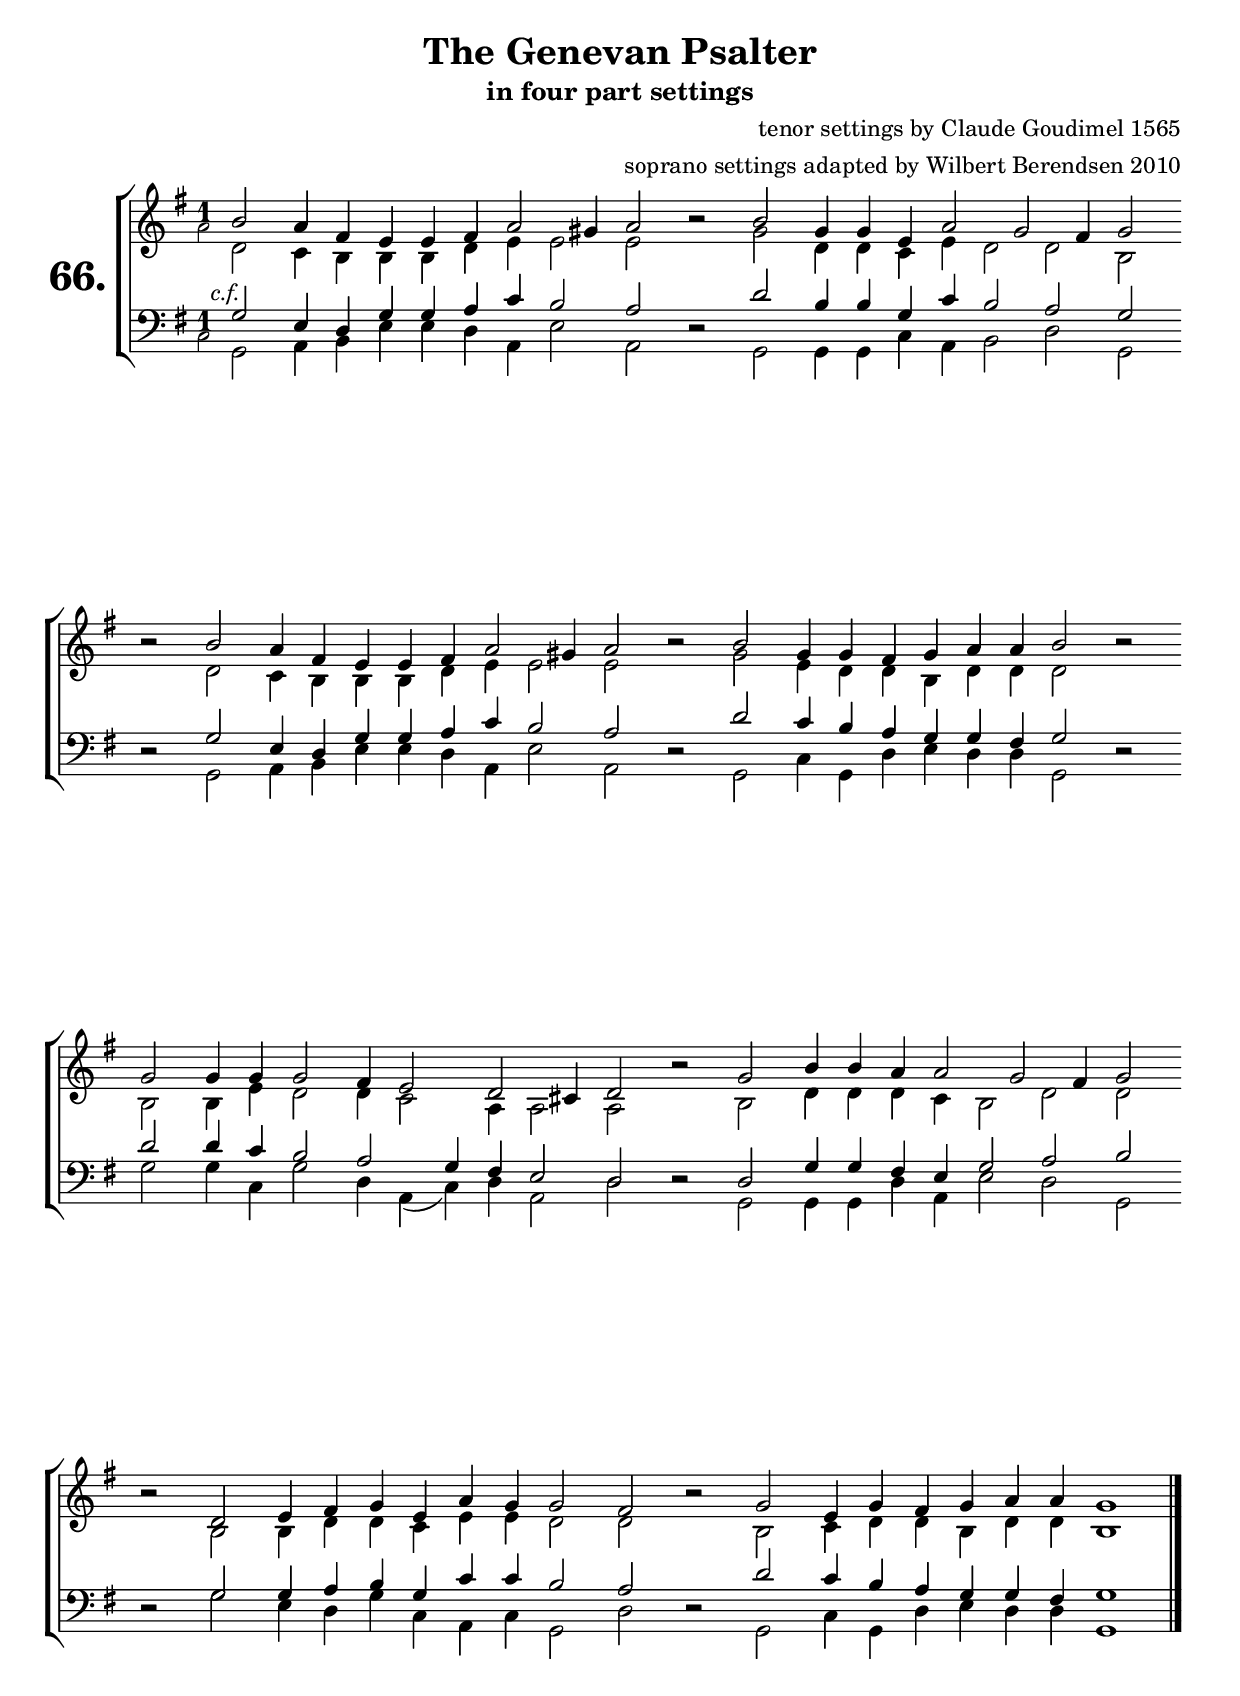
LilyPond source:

\version "2.13.10"

\include "def.ly"

psalm = 66

keySig = {
  \key g \major
}

mel = \relative c' {
  g2 e4 d g g a c b2 a r
  d2 b4 b g c b2 a g r
  g2 e4 d g g a c b2 a r
  d2 c4 b a g g fis g2 r
  d'2 d4 c b2 a g4 fis e2 d r
  d2 g4 g fis e g2 a b r
  g2 g4 a b g c c b2 a r
  d2 c4 b a g g fis g1
}

bas = \relative c {
  g2 a4 b e e d a e'2 a, r
  g2 g4 g c a b2 d g, r
  g2 a4 b e e d a e'2 a, r
  g2 c4 g d' e d d g,2 r
  g'2 g4 c, g'2 d4 a( c) d a2 d r
  g,2 g4 g d' a e'2 d g, r
  g'2 e4 d g c, a c g2 d' r
  g,2 c4 g d' e d d g,1
}

sop = \relative c'' {
  b2 a4 fis e e fis a2 gis4 a2 r
  b2 g4 g e a2 g fis4 g2 r
  b2 a4 fis e e fis a2 gis4 a2 r
  b2 g4 g fis g a a b2 r
  g2 g4 g g2 fis4 e2 d cis4 d2 r
  g2 b4 b a a2 g fis4 g2 r
  d2 e4 fis g e a g g2 fis r
  g2 e4 g fis g a a g1
}

alt = \relative c' {
  d2 c4 b b b d e e2 e r
  g2 d4 d c e d2 d b r
  d2 c4 b b b d e e2 e r
  g2 e4 d d b d d d2 r
  b2 b4 e d2 d4 c2 a4 a2 a r
  b2 d4 d d c b2 d d r
  b2 b4 d d c e e d2 d r
  b2 c4 d d b d d b1
}

% modified for soprano setting
altSS = \relative c' {
  d2 c4 b b b d e e2 e r
  g2 d4 d c e d2 d b r
  d2 c4 b b b d e e2 e r
  g2 e4 d d b d d d2 r
  g2 g4 g g2 fis4 e2 d cis4 d2 r
  b2 d4 d d c b2 d d r
  d2 e4 fis g e a g g2 fis r
  g2 e4 d d b d d b1
}

tenSS = \relative c' {
  b2 a4 fis e e fis a2 gis4 a2 r
  b2 g4 g e a2 g fis4 g2 r
  b2 a4 fis e e fis a2 gis4 a2 r
  b2 g4 g fis g a a b2 r
  b2 b4 e d2 d4 c2 a4 a2 a r
  g2 b4 b a a2 g fis4 g2 r
  b2 b4 d d c e e d2 d r
  b2 g4 g fis g a a g1
}

breaks = {
  
}

tenorSetting = \makeTenorSetting #psalm \keySig \sop \alt \mel \bas \breaks
sopranoSetting = \makeSopranoSetting #psalm \keySig \mel \altSS \tenSS \bas \breaks
\score { \tenorSetting }